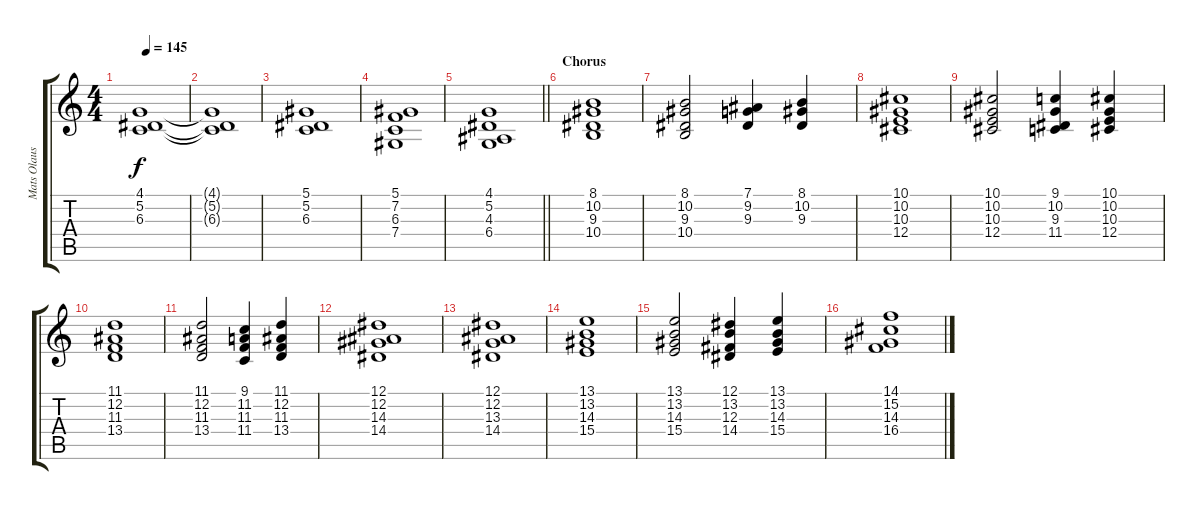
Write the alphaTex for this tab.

\track ("Mats Olausson" "Mats Olaus") {instrument churchorgan}
\staff {score tabs}
\tuning (Eb4 Bb3 Gb3 Db3 Ab2 Eb2) {hide}
\ts (4 4)
\tempo 145
\clef g2
\ks c
(4.1 5.2 6.3).1{dy f} |
(4.1{t} 5.2{t} 6.3{t}).1 |
(5.1 5.2 6.3).1 |
(5.1 7.2 6.3 7.4).1 |
\barLineRight lightlight
(4.1 5.2 4.3 6.4).1 |
\section ("" "Chorus")
(8.1 10.2 9.3 10.4).1 |
(8.1 10.2 9.3 10.4).2 (7.1 9.2 9.3).4 (8.1 10.2 9.3).4 |
(10.1 10.2 10.3 12.4).1 |
(10.1 10.2 10.3 12.4).2 (9.1 10.2 9.3 11.4).4 (10.1 10.2 10.3 12.4).4 |
(11.1 12.2 11.3 13.4).1 |
(11.1 12.2 11.3 13.4).2 (9.1 11.2 11.3 11.4).4 (11.1 12.2 11.3 13.4).4 |
(12.1 12.2 14.3 14.4).1 |
(12.1 12.2 13.3 14.4).1 |
(13.1 13.2 14.3 15.4).1 |
(13.1 13.2 14.3 15.4).2 (12.1 13.2 12.3 14.4).4 (13.1 13.2 14.3 15.4).4 |
(14.1 15.2 14.3 16.4).1
